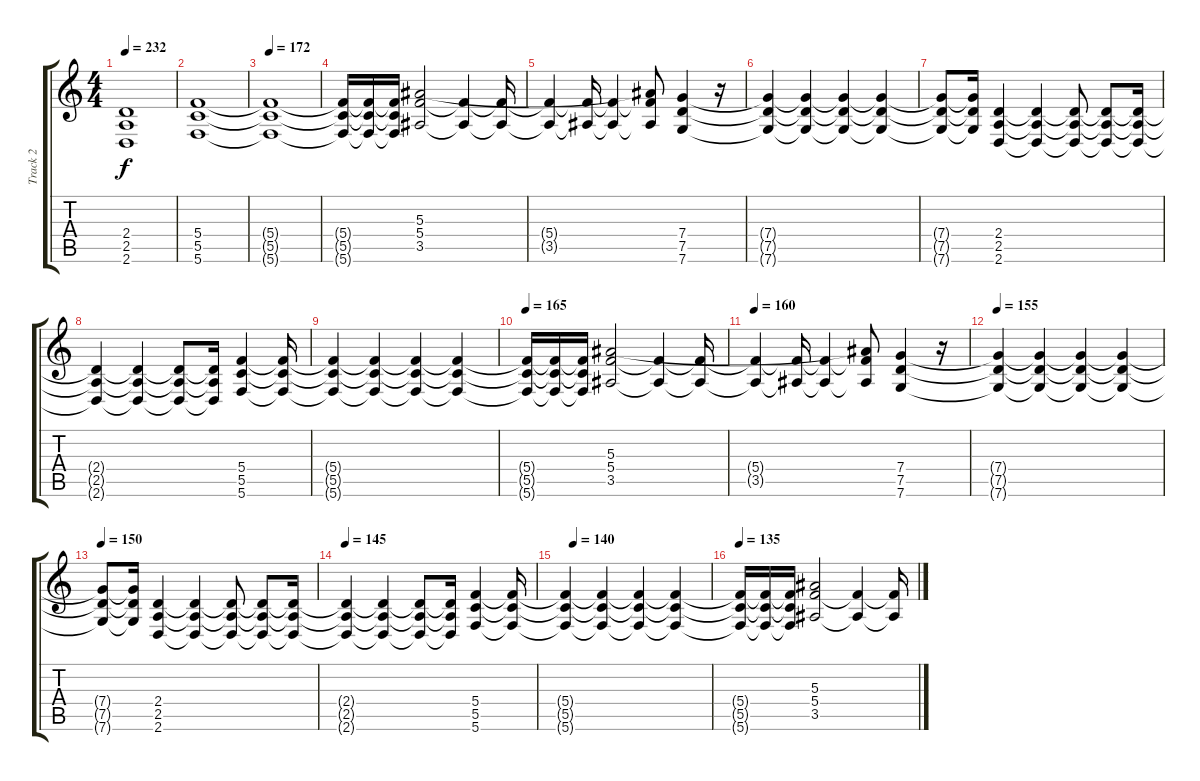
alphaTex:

\track ("Track 2" "Track 2") {instrument distortionguitar}
\staff {score tabs}
\tuning (D4 A3 F3 C3 G2 C2) {hide}
\ts (4 4)
\tempo 232
\clef g2
\ks c
(2.4{t} 2.5{t} 2.6{t}).1{dy f} |
(5.4 5.5 5.6).1 |
\tempo 172
(5.4{t} 5.5{t} 5.6{t}).1 |
(5.4{t} 5.5{t} 5.6{t}).16 (5.4{t} 5.5{t} 5.6{t}).16 (5.4{t} 5.5{t} 5.6{t}).16 (5.3 5.4 3.5).2 (5.4{t} 3.5{t}).4 (5.4{t} 3.5{t}).16 |
(5.4{t} 3.5{t}).4 (5.4{t} 3.5{t}).16 (5.4{t} 3.5{t}).4 (5.3{t} 5.4{t} 3.5{t}).8 (7.4 7.5 7.6).4 r.16 |
(7.4{t} 7.5{t} 7.6{t}).4 (7.4{t} 7.5{t} 7.6{t}).4 (7.4{t} 7.5{t} 7.6{t}).4 (7.4{t} 7.5{t} 7.6{t}).4 |
(7.4{t} 7.5{t} 7.6{t}).8 (7.4{t} 7.5{t} 7.6{t}).16 (2.4 2.5 2.6).4 (2.4{t} 2.5{t} 2.6{t}).4 (2.4{t} 2.5{t} 2.6{t}).8 (2.4{t} 2.5{t} 2.6{t}).8 (2.4{t} 2.5{t} 2.6{t}).16 |
(2.4{t} 2.5{t} 2.6{t}).4 (2.4{t} 2.5{t} 2.6{t}).4 (2.4{t} 2.5{t} 2.6{t}).8 (2.4{t} 2.5{t} 2.6{t}).16 (5.4 5.5 5.6).4 (5.4{t} 5.5{t} 5.6{t}).16 |
(5.4{t} 5.5{t} 5.6{t}).4 (5.4{t} 5.5{t} 5.6{t}).4 (5.4{t} 5.5{t} 5.6{t}).4 (5.4{t} 5.5{t} 5.6{t}).4 |
\tempo 165
(5.4{t} 5.5{t} 5.6{t}).16 (5.4{t} 5.5{t} 5.6{t}).16 (5.4{t} 5.5{t} 5.6{t}).16 (5.3 5.4 3.5).2 (5.4{t} 3.5{t}).4 (5.4{t} 3.5{t}).16 |
\tempo 160
(5.4{t} 3.5{t}).4 (5.4{t} 3.5{t}).16 (5.4{t} 3.5{t}).4 (5.3{t} 5.4{t} 3.5{t}).8 (7.4 7.5 7.6).4 r.16 |
\tempo 155
(7.4{t} 7.5{t} 7.6{t}).4 (7.4{t} 7.5{t} 7.6{t}).4 (7.4{t} 7.5{t} 7.6{t}).4 (7.4{t} 7.5{t} 7.6{t}).4 |
\tempo 150
(7.4{t} 7.5{t} 7.6{t}).8 (7.4{t} 7.5{t} 7.6{t}).16 (2.4 2.5 2.6).4 (2.4{t} 2.5{t} 2.6{t}).4 (2.4{t} 2.5{t} 2.6{t}).8 (2.4{t} 2.5{t} 2.6{t}).8 (2.4{t} 2.5{t} 2.6{t}).16 |
\tempo 145
(2.4{t} 2.5{t} 2.6{t}).4 (2.4{t} 2.5{t} 2.6{t}).4 (2.4{t} 2.5{t} 2.6{t}).8 (2.4{t} 2.5{t} 2.6{t}).16 (5.4 5.5 5.6).4 (5.4{t} 5.5{t} 5.6{t}).16 |
\tempo (140 0.0625)
(5.4{t} 5.5{t} 5.6{t}).4 (5.4{t} 5.5{t} 5.6{t}).4 (5.4{t} 5.5{t} 5.6{t}).4 (5.4{t} 5.5{t} 5.6{t}).4 |
\tempo 135
(5.4{t} 5.5{t} 5.6{t}).16 (5.4{t} 5.5{t} 5.6{t}).16 (5.4{t} 5.5{t} 5.6{t}).16 (5.3 5.4 3.5).2 (5.4{t} 3.5{t}).4 (5.4{t} 3.5{t}).16
